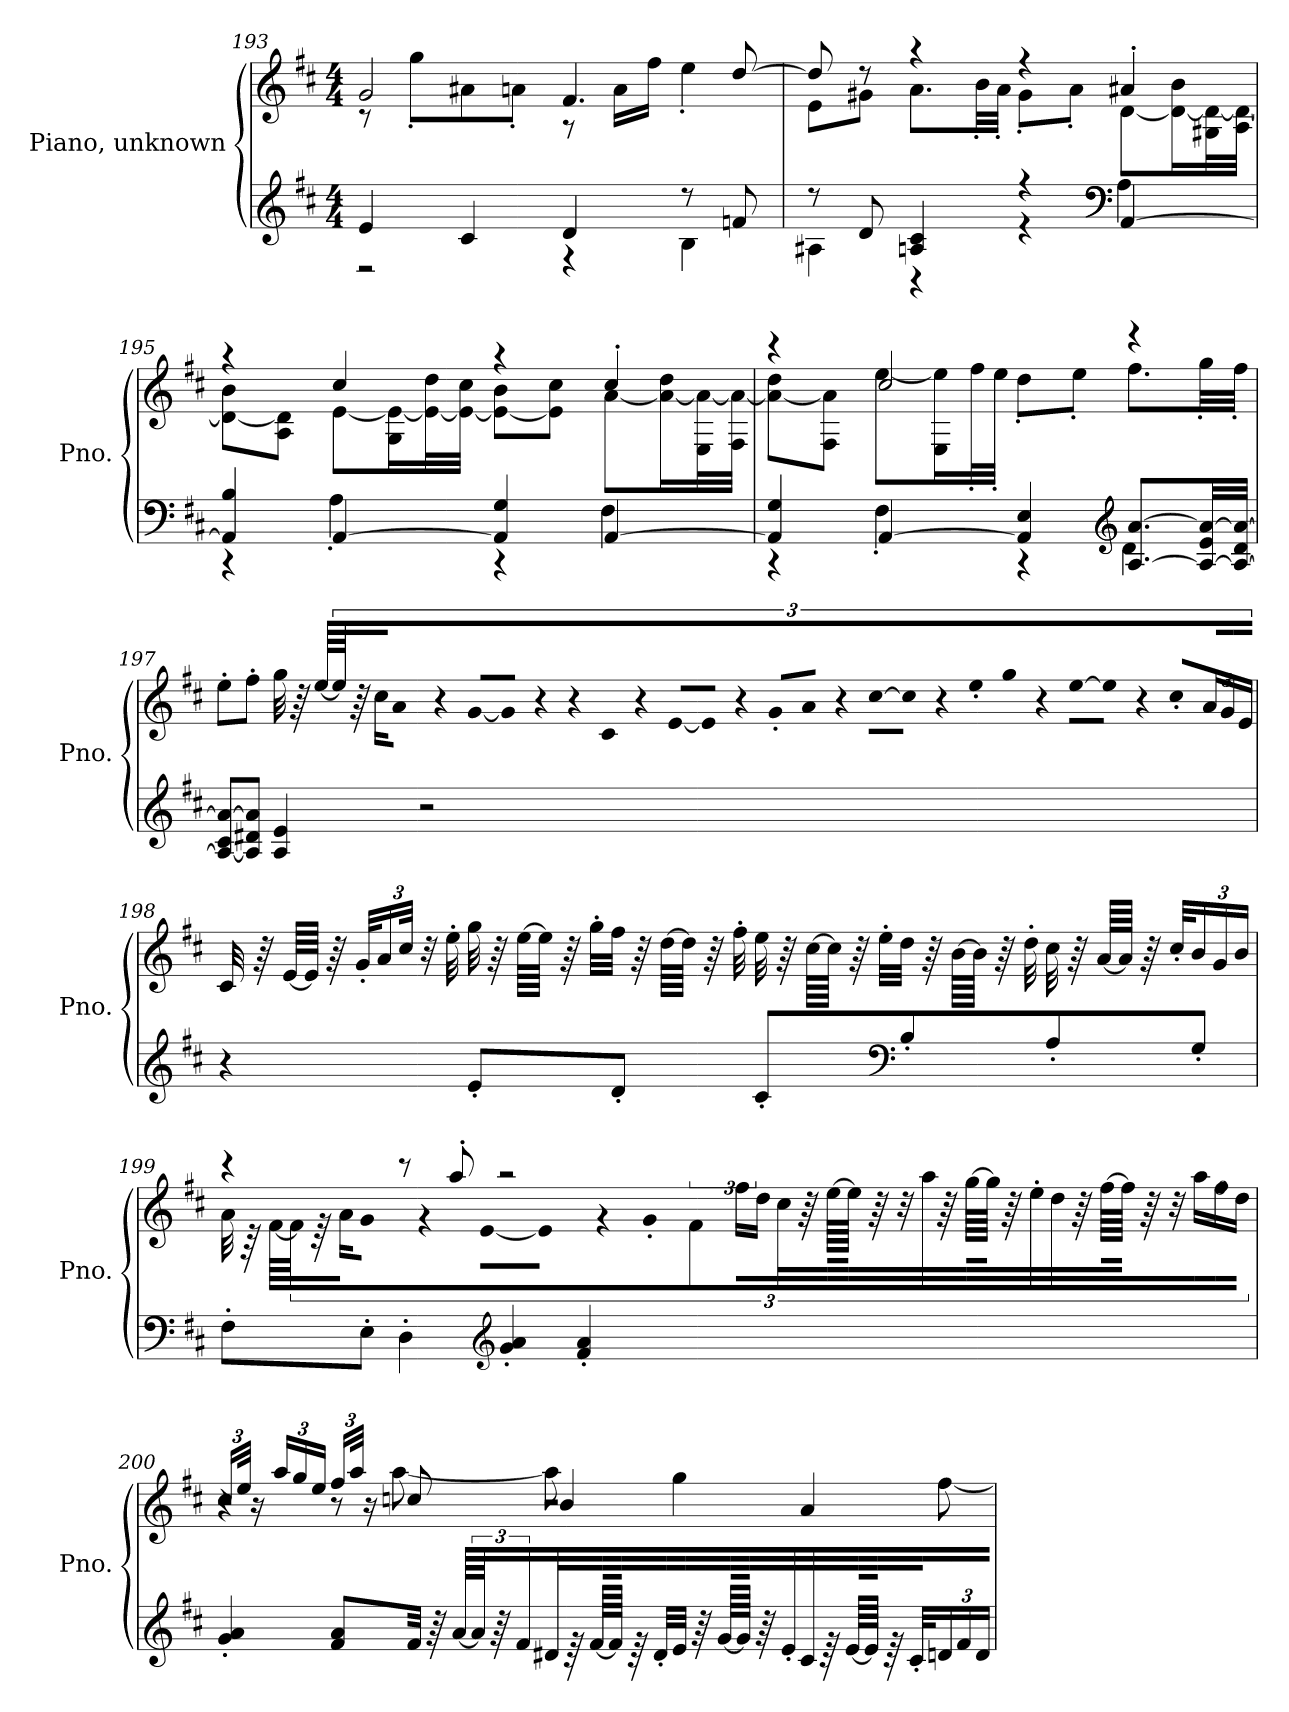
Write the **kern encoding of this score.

**kern	**kern
*part1	*part1
*staff2	*staff1
*I"Piano, unknown	*
*I'Pno.	*
*clefG2	*clefG2
*k[f#c#]	*k[f#c#]
*M4/4	*M4/4
=193	=193
*^	*^
4e/	2r	2g/	8r
.	.	.	8gg'\L
4c#/	.	.	8a#X\
.	.	.	8an'\J
4d/	4r	4.f#/	8r
.	.	.	16a\LL
.	.	.	16ff#\JJ
8r	4B\	.	4ee'\
8fn/	.	[8dd/	.
!!LO:PB:g=z	!!
=194	=194	=194	=194
8r	4A#X\	8dd/]	8e\L
8d/	.	8r	8g#X\J
4An/ 4c#/	4r	4r	8.a\L
.	.	.	32b'\LL
.	.	.	32a'\JJJ
4r	4r	4r	8g#'\L
.	.	.	8a'\J
*clefF4	*	*	*
[4AA/	4A\	4a#X'/	[8d\L
.	.	.	16d\_ 16b\L
.	.	.	32G#X\ 32d\_L
.	.	.	32A\ 32d\_JJJ
=195	=195	=195	=195
4AA/] 4B/	4r	4r	8d\_ 8b\L
.	.	.	8A\ 8d\]J
[4AA/	4A'\	4cc#/	[8e\L
.	.	.	16G\ 16e\_L
.	.	.	32e\_ 32dd\L
.	.	.	32e\_ 32cc#\JJJ
4AA/] 4G/	4r	4r	8e\_ 8b\L
.	.	.	8e\] 8cc#\J
[4AA/	4F#\	4cc#'/	[8a\L
.	.	.	16a\_ 16dd\L
.	.	.	32E\ 32a\_L
.	.	.	32F#\ 32a\_JJJ
!!LO:LB:g=z	!!
=196	=196	=196	=196
4AA/] 4G/	4r	4r	8a\_ 8dd\L
.	.	.	8F#\ 8a\]J
[4AA/	4F#'\	2cc#/	[8ee\L
.	.	.	16E\ 16ee\]L
.	.	.	32ff#'\L
.	.	.	32ee'\JJJ
4AA/] 4E/	4r	.	8dd'\L
.	.	.	8ee'\J
*clefG2	*	*	*
[8.A/ [8.a/L	4d\	4r	8.ff#\L
32A/_ 32e/ 32a/_LL	.	.	32gg'\LL
32A/_ 32d/ 32a/_JJJ	.	.	32ff#'\JJJ
*v	*v	*	*
*	*v	*v
!!LO:LB:g=z
=197	=197
8A/_ 8c#/ 8a/_L	8ee'\L
8A/] 8d#X/ 8a/]J	8ff#'\J
4A/ 4e/	32gg\
.	64r
.	[64ee\LLLL
.	96ee\JJJJ]
.	96r
.	24cc#\LL
.	32a\JJk
.	64r
.	[64g/LLLL
.	64g/JJJJ]
.	64r
.	32r
2r	32c#/
.	64r
.	[64e/LLLL
.	64e/JJJJ]
.	64r
.	32g'/LLL
.	32a/JJJ
.	64r
.	[64cc#\LLLL
.	64cc#\JJJJ]
.	64r
.	32ee'\
.	32gg\
.	64r
.	[64ee\LLLL
.	64ee\JJJJ]
.	64r
.	32cc#'/KLL
*	*Xbrackettup
.	24a/
.	24g/
.	24e/JJ
!!LO:LB:g=z
=198	=198
4r	32c#/
.	64r
.	[64e/LLLL
.	64e/JJJJ]
.	64r
.	32g'/KLL
.	24a/
.	48cc#/JJk
.	32r
.	32ee'\
8e'/L	32gg\
.	64r
.	[64ee\LLLL
.	64ee\JJJJ]
.	64r
.	32gg'\LLL
8d'/J	32ff#\JJJ
.	64r
.	[64dd\LLLL
.	64dd\JJJJ]
.	64r
.	32ff#'\
8c#'/L	32ee\
.	64r
.	[64cc#\LLLL
.	64cc#\JJJJ]
.	64r
.	32ee'\LLL
*clefF4	*
8B'/	32dd\JJJ
.	64r
.	[64b\LLLL
.	64b\JJJJ]
.	64r
.	32dd'\
8A'/	32cc#\
.	64r
.	[64a/LLLL
.	64a/JJJJ]
.	64r
.	32cc#'/KLL
8G'/J	24b/
.	24g/
.	24b/JJ
!!LO:LB:g=z
=199	=199
*	*^
8F#'\L	4r	32a\
.	.	64r
.	.	[64f#\LLLL
*	*	*brackettup
.	.	96f#\JJJJ]
.	.	96r
.	.	24a\LL
8E'\J	.	32g\JJk
.	.	64r
.	.	[64e\LLLL
.	.	64e\JJJJ]
.	.	64r
.	.	32g'\
4D'\	8r	6f#\
.	8aa'/	.
.	.	24ff#\LL
.	.	24dd\JJ
*clefG2	*	*
4g/' 4a/'	2r	32cc#\
.	.	64r
.	.	[64ee\LLLL
.	.	64ee\JJJJ]
.	.	64r
.	.	32r
.	.	32aa\
.	.	64r
.	.	[64gg\LLLL
.	.	64gg\JJJJ]
.	.	64r
.	.	32ee'\
4f#/' 4a/'	.	32dd\
.	.	64r
.	.	[64ff#\LLLL
.	.	64ff#\JJJJ]
.	.	64r
.	.	32r
*	*	*Xbrackettup
.	.	24aa\LL
.	.	24ff#\
.	.	24dd\JJ
!!LO:LB:g=z
=200	=200	=200
*	*	*^
4g/' 4a/'	24cc#/LL	4r	2r
.	48ee/JJk	.	.
.	16r	.	.
.	24aa/LL	.	.
.	24gg/	.	.
.	24ee/JJ	.	.
8f#/ 8a/L	24ff#/LL	8r	.
.	48aa/JJk	.	.
.	16r	.	.
32f#/Jkk	8ccn/	[8aa\	.
64r	.	.	.
[64a/LLLL	.	.	.
96a/JJJJ]	.	.	.
96r	.	.	.
24f#/	.	.	.
32d#X/	2r	8aa\]	4b/
64r	.	.	.
[64f#/LLLL	.	.	.
64f#/JJJJ]	.	.	.
64r	.	.	.
32d#'/LLL	.	.	.
32e/JJJ	.	4gg\	.
64r	.	.	.
[64g/LLLL	.	.	.
64g/JJJJ]	.	.	.
64r	.	.	.
32e'/	.	.	.
32c#/	.	.	4a/
64r	.	.	.
[64e/LLLL	.	.	.
64e/JJJJ]	.	.	.
64r	.	.	.
32c#'/KLL	.	.	.
*Xbrackettup	*	*	*
24dn/	.	[8ff#\	.
24f#/	.	.	.
24d/JJ	.	.	.
*	*v	*v	*v
=	=
*-	*-
